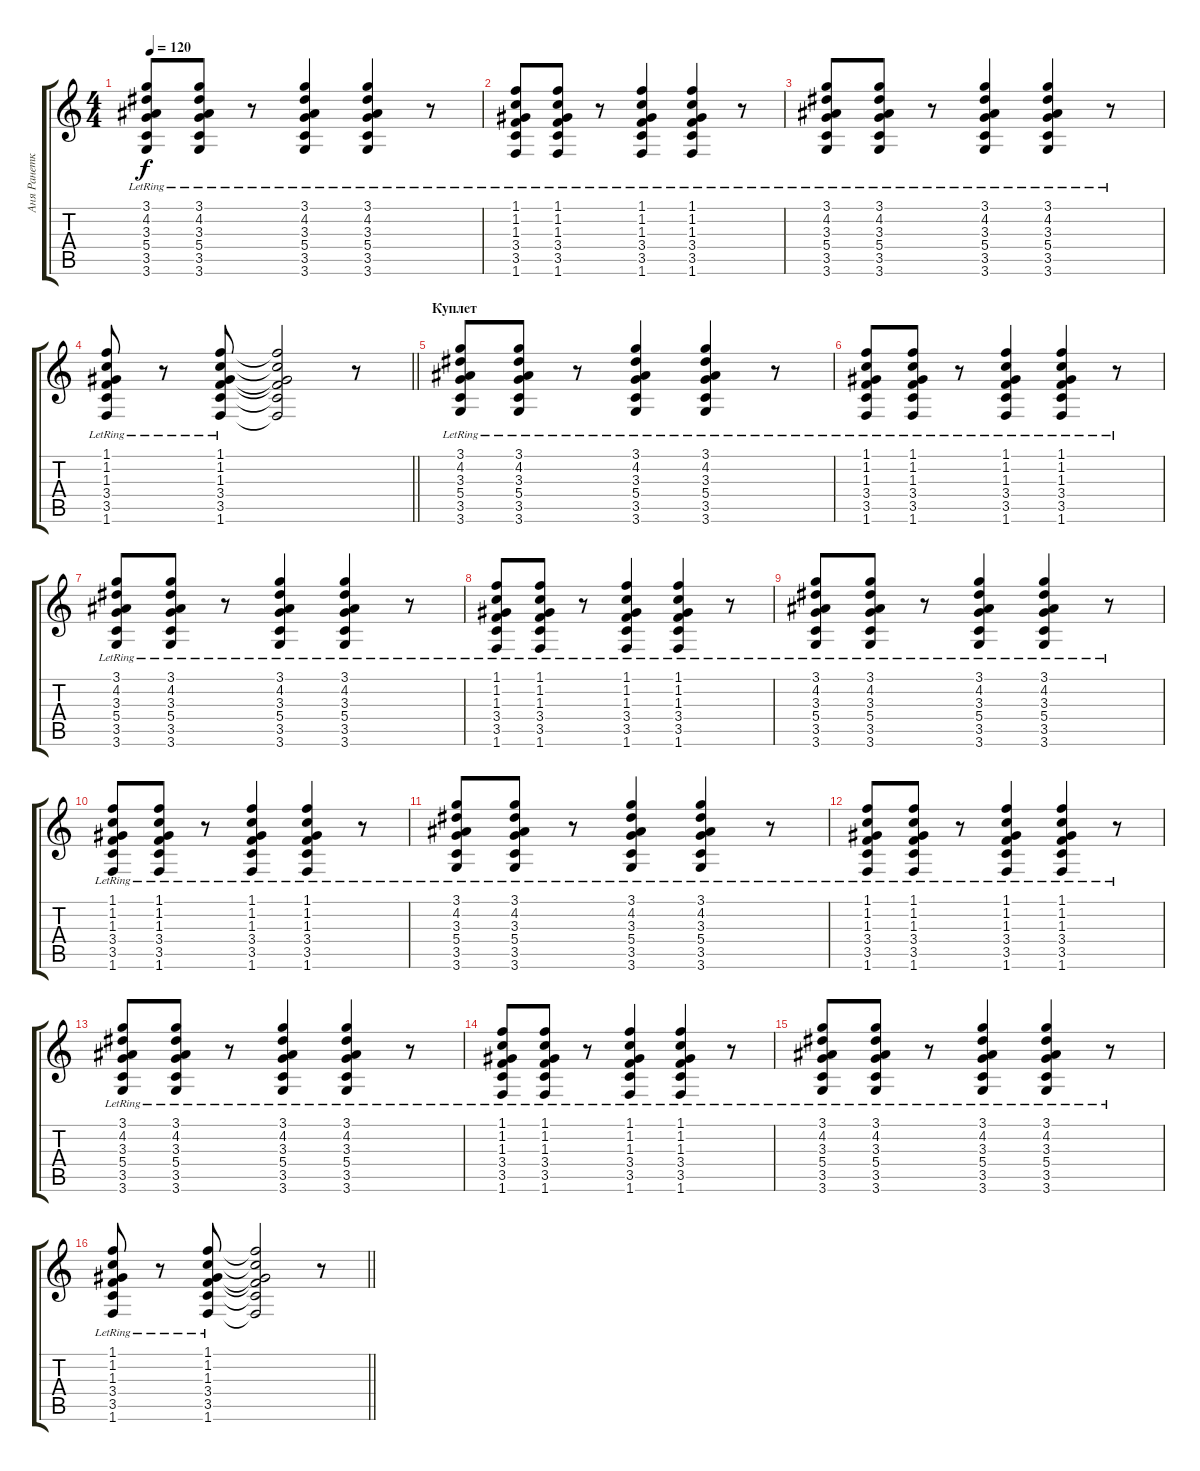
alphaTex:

\track ("Аня Ранетка" "Аня Ранетк") {instrument acousticguitarnylon}
\staff {score tabs}
\tuning (E4 B3 G3 D3 A2 E2) {hide}
\ts (4 4)
\tempo 120
\clef g2
\ks c
(3.1{lr} 4.2{lr} 3.3{lr} 5.4{lr} 3.5{lr} 3.6{lr}).8{dy f instrument acousticguitarnylon} (3.1{lr} 4.2{lr} 3.3{lr} 5.4{lr} 3.5{lr} 3.6{lr}).8 r.8 (3.1{lr} 4.2{lr} 3.3{lr} 5.4{lr} 3.5{lr} 3.6{lr}).4 (3.1{lr} 4.2{lr} 3.3{lr} 5.4{lr} 3.5{lr} 3.6{lr}).4 r.8 |
(1.1{lr} 1.2{lr} 1.3{lr} 3.4{lr} 3.5{lr} 1.6{lr}).8 (1.1{lr} 1.2{lr} 1.3{lr} 3.4{lr} 3.5{lr} 1.6{lr}).8 r.8 (1.1{lr} 1.2{lr} 1.3{lr} 3.4{lr} 3.5{lr} 1.6{lr}).4 (1.1{lr} 1.2{lr} 1.3{lr} 3.4{lr} 3.5{lr} 1.6{lr}).4 r.8 |
(3.1{lr} 4.2{lr} 3.3{lr} 5.4{lr} 3.5{lr} 3.6{lr}).8 (3.1{lr} 4.2{lr} 3.3{lr} 5.4{lr} 3.5{lr} 3.6{lr}).8 r.8 (3.1{lr} 4.2{lr} 3.3{lr} 5.4{lr} 3.5{lr} 3.6{lr}).4 (3.1{lr} 4.2{lr} 3.3{lr} 5.4{lr} 3.5{lr} 3.6{lr}).4 r.8 |
\barLineRight lightlight
(1.1{lr} 1.2{lr} 1.3{lr} 3.4{lr} 3.5{lr} 1.6{lr}).8 r.8 (1.1{lr} 1.2{lr} 1.3{lr} 3.4{lr} 3.5{lr} 1.6{lr}).8 (1.1{t} 1.2{t} 1.3{t} 3.4{t} 3.5{t} 1.6{t}).2 r.8 |
\section ("" "Куплет")
(3.1{lr} 4.2{lr} 3.3{lr} 5.4{lr} 3.5{lr} 3.6{lr}).8 (3.1{lr} 4.2{lr} 3.3{lr} 5.4{lr} 3.5{lr} 3.6{lr}).8 r.8 (3.1{lr} 4.2{lr} 3.3{lr} 5.4{lr} 3.5{lr} 3.6{lr}).4 (3.1{lr} 4.2{lr} 3.3{lr} 5.4{lr} 3.5{lr} 3.6{lr}).4 r.8 |
(1.1{lr} 1.2{lr} 1.3{lr} 3.4{lr} 3.5{lr} 1.6{lr}).8 (1.1{lr} 1.2{lr} 1.3{lr} 3.4{lr} 3.5{lr} 1.6{lr}).8 r.8 (1.1{lr} 1.2{lr} 1.3{lr} 3.4{lr} 3.5{lr} 1.6{lr}).4 (1.1{lr} 1.2{lr} 1.3{lr} 3.4{lr} 3.5{lr} 1.6{lr}).4 r.8 |
(3.1{lr} 4.2{lr} 3.3{lr} 5.4{lr} 3.5{lr} 3.6{lr}).8 (3.1{lr} 4.2{lr} 3.3{lr} 5.4{lr} 3.5{lr} 3.6{lr}).8 r.8 (3.1{lr} 4.2{lr} 3.3{lr} 5.4{lr} 3.5{lr} 3.6{lr}).4 (3.1{lr} 4.2{lr} 3.3{lr} 5.4{lr} 3.5{lr} 3.6{lr}).4 r.8 |
(1.1{lr} 1.2{lr} 1.3{lr} 3.4{lr} 3.5{lr} 1.6{lr}).8 (1.1{lr} 1.2{lr} 1.3{lr} 3.4{lr} 3.5{lr} 1.6{lr}).8 r.8 (1.1{lr} 1.2{lr} 1.3{lr} 3.4{lr} 3.5{lr} 1.6{lr}).4 (1.1{lr} 1.2{lr} 1.3{lr} 3.4{lr} 3.5{lr} 1.6{lr}).4 r.8 |
(3.1{lr} 4.2{lr} 3.3{lr} 5.4{lr} 3.5{lr} 3.6{lr}).8 (3.1{lr} 4.2{lr} 3.3{lr} 5.4{lr} 3.5{lr} 3.6{lr}).8 r.8 (3.1{lr} 4.2{lr} 3.3{lr} 5.4{lr} 3.5{lr} 3.6{lr}).4 (3.1{lr} 4.2{lr} 3.3{lr} 5.4{lr} 3.5{lr} 3.6{lr}).4 r.8 |
(1.1{lr} 1.2{lr} 1.3{lr} 3.4{lr} 3.5{lr} 1.6{lr}).8 (1.1{lr} 1.2{lr} 1.3{lr} 3.4{lr} 3.5{lr} 1.6{lr}).8 r.8 (1.1{lr} 1.2{lr} 1.3{lr} 3.4{lr} 3.5{lr} 1.6{lr}).4 (1.1{lr} 1.2{lr} 1.3{lr} 3.4{lr} 3.5{lr} 1.6{lr}).4 r.8 |
(3.1{lr} 4.2{lr} 3.3{lr} 5.4{lr} 3.5{lr} 3.6{lr}).8 (3.1{lr} 4.2{lr} 3.3{lr} 5.4{lr} 3.5{lr} 3.6{lr}).8 r.8 (3.1{lr} 4.2{lr} 3.3{lr} 5.4{lr} 3.5{lr} 3.6{lr}).4 (3.1{lr} 4.2{lr} 3.3{lr} 5.4{lr} 3.5{lr} 3.6{lr}).4 r.8 |
(1.1{lr} 1.2{lr} 1.3{lr} 3.4{lr} 3.5{lr} 1.6{lr}).8 (1.1{lr} 1.2{lr} 1.3{lr} 3.4{lr} 3.5{lr} 1.6{lr}).8 r.8 (1.1{lr} 1.2{lr} 1.3{lr} 3.4{lr} 3.5{lr} 1.6{lr}).4 (1.1{lr} 1.2{lr} 1.3{lr} 3.4{lr} 3.5{lr} 1.6{lr}).4 r.8 |
(3.1{lr} 4.2{lr} 3.3{lr} 5.4{lr} 3.5{lr} 3.6{lr}).8 (3.1{lr} 4.2{lr} 3.3{lr} 5.4{lr} 3.5{lr} 3.6{lr}).8 r.8 (3.1{lr} 4.2{lr} 3.3{lr} 5.4{lr} 3.5{lr} 3.6{lr}).4 (3.1{lr} 4.2{lr} 3.3{lr} 5.4{lr} 3.5{lr} 3.6{lr}).4 r.8 |
(1.1{lr} 1.2{lr} 1.3{lr} 3.4{lr} 3.5{lr} 1.6{lr}).8 (1.1{lr} 1.2{lr} 1.3{lr} 3.4{lr} 3.5{lr} 1.6{lr}).8 r.8 (1.1{lr} 1.2{lr} 1.3{lr} 3.4{lr} 3.5{lr} 1.6{lr}).4 (1.1{lr} 1.2{lr} 1.3{lr} 3.4{lr} 3.5{lr} 1.6{lr}).4 r.8 |
(3.1{lr} 4.2{lr} 3.3{lr} 5.4{lr} 3.5{lr} 3.6{lr}).8 (3.1{lr} 4.2{lr} 3.3{lr} 5.4{lr} 3.5{lr} 3.6{lr}).8 r.8 (3.1{lr} 4.2{lr} 3.3{lr} 5.4{lr} 3.5{lr} 3.6{lr}).4 (3.1{lr} 4.2{lr} 3.3{lr} 5.4{lr} 3.5{lr} 3.6{lr}).4 r.8 |
\barLineRight lightlight
(1.1{lr} 1.2{lr} 1.3{lr} 3.4{lr} 3.5{lr} 1.6{lr}).8 r.8 (1.1{lr} 1.2{lr} 1.3{lr} 3.4{lr} 3.5{lr} 1.6{lr}).8 (1.1{t} 1.2{t} 1.3{t} 3.4{t} 3.5{t} 1.6{t}).2 r.8
